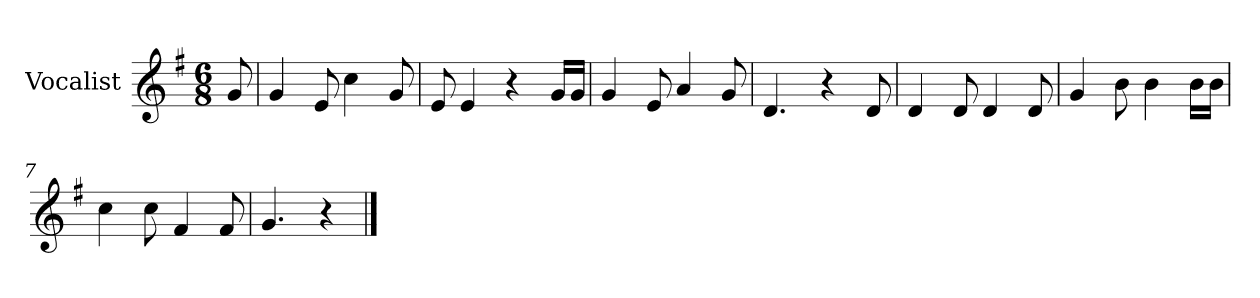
**kern
*part1
*staff1
*I"Vocalist
*k[f#]
*G:
*M6/8
=
8g
=1
4g
8e
4cc
8g
=2
8e
4e
4r
16gLL
16gJJ
=3
4g
8e
4a
8g
=4
4.d
4r
8d
=5
4d
8d
4d
8d
=6
4g
8b
4b
16bLL
16bJJ
=7
4cc
8cc
4f#
8f#
=8
4.g
4r
==
*-
